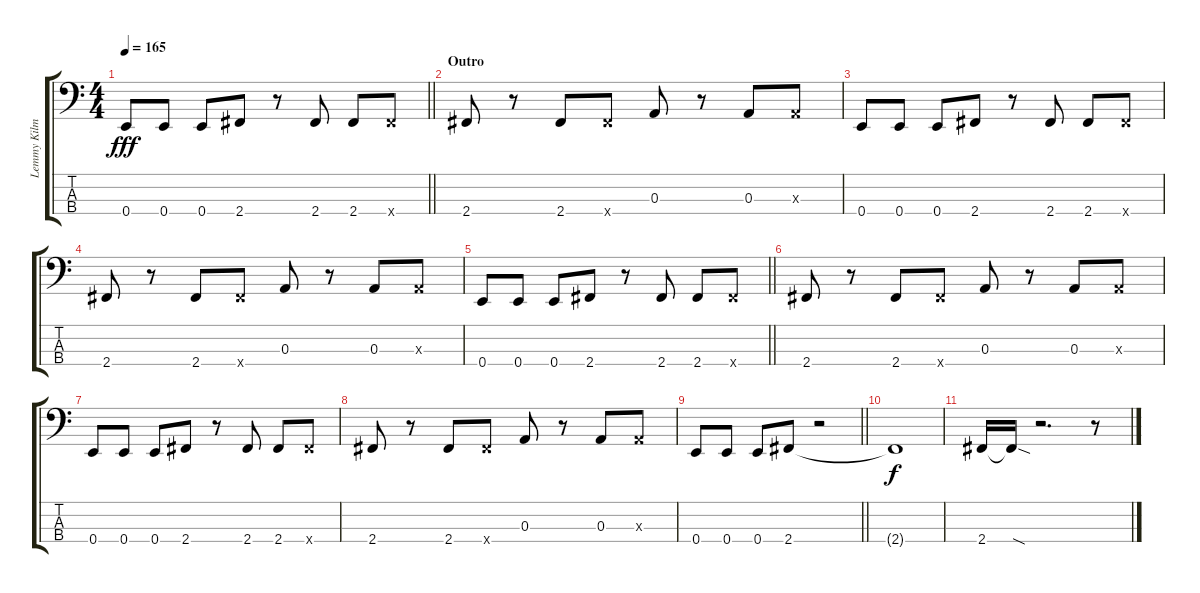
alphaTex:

\track ("Lemmy Kilmister" "Lemmy Kilm") {instrument electricbassfinger}
\staff {score tabs}
\tuning (G2 D2 A1 E1) {hide}
\ts (4 4)
\tempo 165
\clef f4
\barLineRight lightlight
\ks c
0.4.8{dy fff} 0.4.8 0.4.8 2.4.8 r.8 2.4.8 2.4.8 2.4{x}.8 |
\section ("" "Outro")
2.4.8 r.8 2.4.8 2.4{x}.8 0.3.8 r.8 0.3.8 0.3{x}.8 |
0.4.8 0.4.8 0.4.8 2.4.8 r.8 2.4.8 2.4.8 2.4{x}.8 |
2.4.8 r.8 2.4.8 2.4{x}.8 0.3.8 r.8 0.3.8 0.3{x}.8 |
\barLineRight lightlight
0.4.8 0.4.8 0.4.8 2.4.8 r.8 2.4.8 2.4.8 2.4{x}.8 |
2.4.8 r.8 2.4.8 2.4{x}.8 0.3.8 r.8 0.3.8 0.3{x}.8 |
0.4.8 0.4.8 0.4.8 2.4.8 r.8 2.4.8 2.4.8 2.4{x}.8 |
2.4.8 r.8 2.4.8 2.4{x}.8 0.3.8 r.8 0.3.8 0.3{x}.8 |
\barLineRight lightlight
0.4.8 0.4.8 0.4.8 2.4.8 r.2 |
2.4{t}.1{dy f} |
2.4.16 2.4{sod t}.16 r.2{d} r.8
